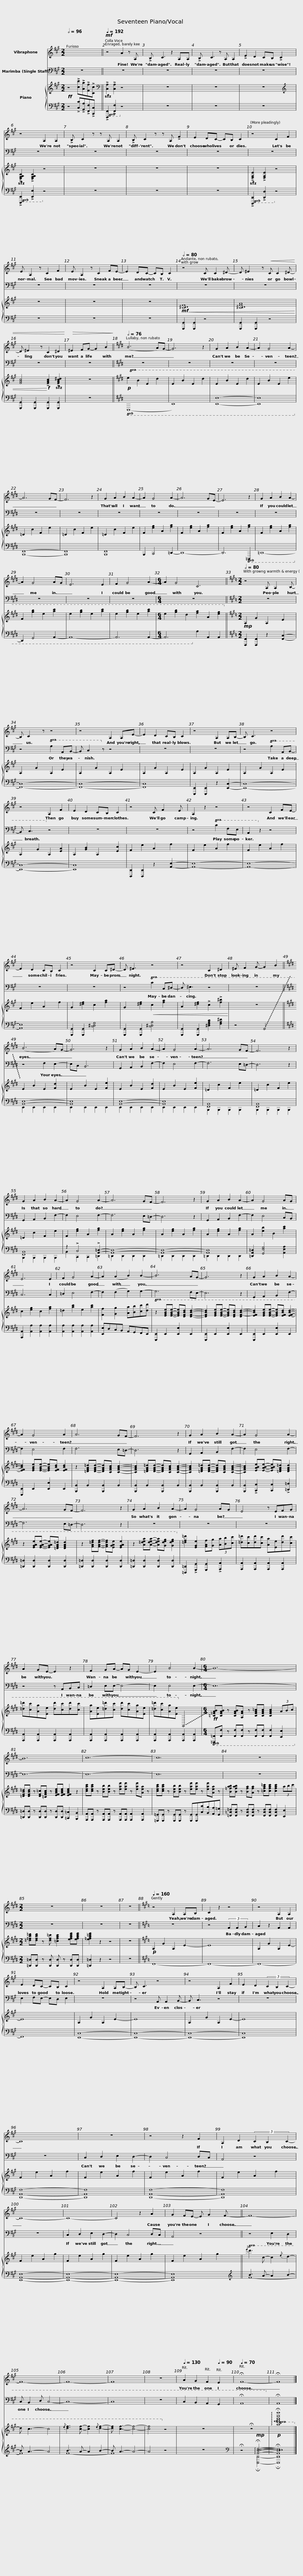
X:1
%%score 1 2 { 3 | ( 4 5 ) }
L:1/8
Q:1/2=96
M:2/2
I:linebreak $
K:A
V:1 treble
V:2 bass
V:3 treble
V:4 bass
V:5 bass
V:1
 x8 ||[Q:1/4=192]!mf! z4 A2 z A, | !>!B, C3 z2 A,A, | !>!B, C3 z A, A,2 | !>!E2 D2 CB, !>!C2 |$ %5
 z4 A,2 A,2 | !>!B, C2 z z A, A,2 | !>!B, C2 z z A, !>!F2 | E2 DC- CB, C2 |$ z4 C2 F2 | %10
 E A,2 z C2 F2 | E A,2 z C2 FE- | E2 DC- CB, C2 |$[Q:1/2=80] z4 C C2 ^D- | D ^E2 z!<(! C C2 ^D- | %15
 D ^E2 z C2 ^D2!<)! |!>(! ^E2 FG- G2 B2!>)! ||$[K:E][Q:1/2=76] (B6 A)G- | G6 z2 | G2 A2 B2 A2- | %20
 A2 G4 A2- |$ A6 GF- | F6 z2 | G2 A2 B2 A2- | A2 G4 A2- |$ %25
 A6 GE- | E6 z2 | G2 A2 B2 A2- | A2 G4 AG |$ E6 E2 | %30
 F2 G4 A2- |[M:6/4] A2 G4 C6 ||$[K:A][M:2/2][Q:1/2=80] z4 A, A,2 B,- | B, C2 z z4 | z4 A,2 A,E- | %35
 E2 D2 CB, C2 |$ z4 A,2 A,B,- | B, C3 z4 | z4 A,2 F2 | E2 D2 CB, C2 |$ %40
 z4 C F2 E | A,2 z2 z4 | z4 C2 FE- | E2 D2 CB, C2 |$ z4 C2 C^D- | %45
 D ^E3 z4 | z4 C2 ^D2 | ^E F2 G- G2 B2 ||$[K:E] (B6 A)G- | G6 z2 | %50
 G2 A2 B2 A2- | A2 G4 A2- |$ A6 GF- | F6 z2 | G2 A2 B2 A2- | %55
 A2 G4 A2- |$ A6 GF- | F6 z2 | G2 A2 B2 A2- | A2 G4 AG |$ %60
 E6 E2 | F2 G4 A2- | A2 (A2 B2) B2- |$ B6 AG- | G6 z2 | %65
 G2 A2 B2 A2- | A2 G4 A2 |$ A6 GF- | F6 z2 | G2 A2 B2 A2- | %70
 A2 G4 A2- |$ A6 GF- | F6 z2 | G2 A2 B2 A2- | A2 G4 AG |$ %75
 E4 z EFG | A2 GE- E2 z2 | F2 GA- AG E2- | E2 B4 B2- |$[M:6/4] B12- | %80
 B12 |$ c12- | c12 |$ z12 |[M:2/2] z8 | %85
 z8 | z8 ||$[K:A][Q:1/4=160] z4 A,2 A,B, | C2 z2 z4 | z4 A,2 A,2 | %90
 E2 DC- CB, C2 |$ z4 A,2 A,B,- | B, C3 z4 | z4 A,2 F2 | E2 D2 (3C2 B,2 C2- |$ %95
 C8 | z8 | z4 z2 F2 | A,2 D2 (3C2 B,2 C2- |$ C8- | %100
 C8- | C4 z2 A2 | G2 FE- E G2 F- ||$ F8- | F8- | %105
 F8- | F8 |$ z8 |[Q:1/4=130] A2 G2[Q:1/4=110] F2[Q:1/4=90] E2 |[Q:1/4=70] !fermata!F8- | %110
 !fermata!F8 |] %111
V:2
 z8 || z8 | z8 | z8 | z8 |$ %5
 z8 | z8 | z8 | z8 |$ z8 | %10
 z8 | z8 | z8 |$ z8 | z8 | %15
 z8 | z8 ||$[K:E] z8 | z8 | z8 | %20
 z8 |$ z8 | z8 | z8 | z8 |$ %25
 z8 | z8 | z8 | z8 |$ z8 | %30
 z8 |[M:6/4] z12 ||$[K:A][M:2/2] z8 | z4!8va(! A,2 A,B,- | B, C2!8va)! z z4 | %35
 z8 |$ z8 | z4!8va(! A,2 A,B,- | B, C3!8va)! z4 | z8 |$ %40
 z8 | z4!8va(! C2 FE | A,2!8va)! z2 z4 | z8 |$ z8 | %45
 z4!8va(! C2 C^D- | D ^E3 z4 | z8 ||$[K:E] z4 F2 E2- | EC B,6 | %50
 G,2 A,2 B,2 F2- | F2 E4 F2- |$ F6 E=D- | D6 z2 | G,2 A,2 B,2 F2- | %55
 F2 E4 F2- |$ F6 E=D- | D6 z2 | G,2 A,2 B,2 F2- | F2 E4 CB, |$ %60
 C6 C2 | =D2 E4 F2- | F2 (F2 G2) G2- |$ G6 FE- | E6 z2 | %65
 G,2 A,2 B,2 F2- | F2 E4 F2 |$ F6 E=D- | D6 z2 | G,2 A,2 B,2 F2- | %70
 F2 E4 F2- |$ F6 E=D- | D6 z2 | z8 | z8 |$ %75
 z8 | z4 z A,B,C | =D2 EE- E4- | E2 E4 E2- |$[M:6/4] E12- | %80
 E12- |$ E12- | E12 |$ z12 |[M:2/2] z8 | %85
 z8 | z8 ||$[K:A] z8 | z4 (3A,2 A,2 B,2 | C2 z2 A,2 A,2 | %90
 E2 FE- ED E2 |$ z8 | z4 A, A,2 B,- | B, C3 z4 | z8 |$ %95
 z8 | C2 D2 E2 D2- | D2 C4 DC | A,4 z4 |$ z8 | %100
 C2 D2 E2 D2- | D2 C4 DC | A,4 z4 ||$ z4 E2 D2 | C B,2 D C4- | %105
 C8- | C8 |$ z8 | C2 B,2 A,2 G,2 | !fermata!A,8-!8va)! | %110
 !fermata!A,,8 |] %111
V:3
!ff! z4 !>![cc']!>![Aa]!>![Ff]!>![Cc] ||[K:bass]!sfz! !>![C,A,]2 !>![C,A,]2 z4 | z8 | z8 | z8 |$ %5
[K:treble]!sfz! !>![E,G,A,C]2 !>![E,G,A,C]2 z4 | z8 | z8 | z8 |$!sfz! !>![F,A,E]2 !>![F,A,E]2 z4 | %10
 z8 | z8 | z8 |$!mf!!<(! [C^DF]8 | [C^DFA]8 | %15
 [FAc]4!<)!!f! !>![FAc]2!sfz! !>![FAc^d]2 | z8 ||$[K:E]!p!!8va(! e2 b2 e2 d'2 | e2 b2 e2 d'2 | e2 b2 e2 d'2 | %20
 e2 b2 e2 e'2 |$ =d2 c'2 f2 e'2 | =d2 c'2 f2 e'2 | =d2 c'2 f2 e'2 | f2 [e'g']2 a2 [f'a']2 |$ %25
 f2 [e'g']2 a2 [f'a']2 | f2 [e'g']2 a2 [f'a']2 | f2 [e'g']2 a2 [f'a']2 | f2 [g'b']2 e'2 [a'c'']2 |$ e'2 [g'b']2 e'2 [a'c'']2 | %30
 e'2 [g'b']2 e'2 [a'c'']2 |[M:6/4] e'2 [g'b']2 d'2 [f'a']2 a2 [e'g']2!8va)! ||$[K:A][M:2/2]!mp! A,2 G2 A,2 E2 | A,2 G2 A,2 E2 | A,2 G2 A,2 E2 | %35
 A,2 G2 A,2 E2 |$ A,2 G2 A,2 E2 | A,2 G2 A,2 E2 | A,2 G2 A,2 [EA]2 | A,2 [GB]2 A,2 [Ec]2 |$ %40
 F2 e2 A2 f2 | F2 e2 A2 f2 | F2 e2 A2 f2 | F2 e2 A2 f2 |$ G2 [^df]2 c2 [fa]2 | %45
 G2 [^df]2!<(! c2 [fa]2 | A2 [^df]2 !>!c2 !>![f^b]2!<)! | z8 ||$[K:E] !~)!E2 B2 E2 [Fd]2 | E2 B2 E2 [Fe]2 | %50
 E2 B2 E2 [Fd]2 | E2 B2 E2 [Fe]2 |$ =D2 c2 F2 e2 | =D2 c2 F2 e2 | =D2 c2 F2 e2 | %55
 F2 [eg]2 A2 [fa]2 |$ A2 [eg]2 A2 [fa]2 | A2 [eg]2 A2 [fa]2 | A2 [eg]2 A2 [fa]2 | A2 [eb]2 B2 [ac']2 |$ %60
 c2 [eg]2 c2 [fa]2 | =d2 [ac']2 e2 [ac']2 | [Ff]2 [Gg]2 [Aa][Bb][cc'][dd'] |$!8va(! z2 [egbe'][egbe']- [egbe'][dfbd'] [dfbd']2- | [dfbd']2 [egbe'][egbe']- [egbe'][dfbd'] [df-b-d'-]2 | %65
 [efbd']2 [egbe'][egbe']- [egbe'][efbd'] [efbd']2- | [efbd']2 [egbe'][egbe']- [egbe'][efbd'] [efbd']2 |$ z2 [=dfa=d'][dfad']- [dfad'][cfac'] [cfac']2- | [cfac']2 [=dfa=d'][dfad']- [dfad'][cfac'] [cfac']2- | [cfac']2 [=dfa=d'][dfad']- [dfad'][cfac'] [cfac']2- | %70
 [cfac']2 [eabe'][eabe']- [eabe'][=dfa=d'] [dfad']2 |$ z2 [egae'][egae']- [egae'][=dfa=d'] [dfad']2 | z2 [fa=d'f'][fad'f']- [fad'f'][egae'] [egae']2 | z2 [a=d'e'a'][ad'e'a']- [ad'e'a'][gd'e'g'] [gd'e'g']2!8va)! |!8va(! [=df=d']2 [ege']2 [faf'][gg'] (3[aa'][bb'][c'c''] |$ %75
 [=d'=d''][c'c''][d'd''][c'c''] [aa'][ee'][d'd''][c'c''] | [=d'=d''][c'c''][aa'][ee'] [d'd''][c'c''][d'd''][c'c''] | [aa'][ee'][=d'=d''][c'c''] [d'd''][c'c''][aa'][ee'] | [=d'=d''][c'c''][aa'][ee']!8va)! !~(!E,4 |$[M:6/4]!ff! !~)![=C=FAB][CFAB] z [CFAB][A,FA] z [CFA=c][CFAc] [CFAc]2 (3ABc | %80
 [=DFB=d][DFBd] z [DF=c][=CFAc] z [EFAce][EFAce] [EFAce]2 z2 |$ [ceac'][ceac'] z [Beb][Beb] z [eae'][eae'] z [eae'][Aea] z | [ceac'][ceac'] z [Beb][Beb] z [eae'][eae'] z [eae'][Aea] z |$ [B=fab][Bfab] z [Bfa][Afa] z [=cfa=c'][cfac'] [cfac']2 (3abc' |[M:2/2] [=d=fb=d'][dfbd'] z [df=c'] [=cfac']2 [efac'e'][efac'e'] | %85
 [e=fa=c'e']2 z2 z4 | z8 ||$[K:A]!p! A,2 G2 A,2 E2- | E8 | A,2 G2 A,2 E2- | %90
 E8 |$ A,2 G2 A,2 E2- | E8 | A,2 G2 A,2 E2- | E8 |$ %95
 F2 e2 A2 f2 | F2 e2 A2 f2 | F2 e2 A2 f2 | F2 e2 A2 f2 |$ F2 e2 A2 g2 | %100
 F2 e2 A2 g2 | F2 e2 A2 g2 | F2 e2 A2 g2 ||$!8va(!{/e'} d'3 c'- c'2{/e'} d'2- | d' c'3- c'4 | %105
{/e'} [d'f']3 [c'f']- [c'f']2{/e'} [d'f']2- | [d'f'] [c'f']3- [c'f']4- |$ [c'f']4!8va)! z4 | z8 | !fermata!z8 | %110
!p!!8va(! !arpeggio!!fermata![ad'e'f'a'd''a'']8!8va)! |] %111
V:4
 z4 !>![C,C]!>![A,,A,]!>![F,,F,]!>![C,,C,] ||!8vb(! !>![F,,,F,,]2 !>![F,,,F,,]2!8vb)! z4 | z8 | z8 | z8 |$ %5
!8vb(! !>![E,,,E,,]2 !>![E,,,E,,]2!8vb)! z4 | z8 | z8 | z8 |$!8vb(! !>![D,,,D,,]2 !>![D,,,D,,]2!8vb)! z4 | %10
 z8 | z8 | z8 |$ [G,,,G,,]2 [G,,,G,,]2 z4 | [G,,,G,,]2 [G,,,G,,]2 z4 | %15
 [G,,,G,,]2 [G,,,G,,]2 [G,,,G,,]2 [G,,,G,,]2 | z8 ||$[K:E]!8vb(! E,,,8- | E,,,8 | [E,,,E,,]8- | %20
 [E,,,E,,]8!8vb)! |$ [B,,,F,,]8- | [B,,,F,,]8 | [B,,,F,,]8 | B,,,2 C,,4 =D,,2- |$ %25
 D,,8- | D,,6!8vb(! =D,,,2 | =D,,,8- | D,,,2 G,,,4 A,,,2- |$ A,,,8- | %30
 A,,,6 A,,,2- |[M:6/4] A,,,6!8vb)! A,,2 A,,2 A,,2 ||$[K:A][M:2/2] [F,,,F,,]2 [F,,,F,,]2 z2 [F,,C,]2- | [F,,C,]8- | [F,,C,]8- | %35
 [F,,C,]8 |$ [E,,,E,,]2 [E,,,E,,]2 z2 [E,,C,]2- | [E,,C,]8- | [E,,C,]8- | [E,,C,]8 |$ %40
 [D,,,D,,]2 [D,,,D,,]2 z2 [A,,E,]2- | [A,,E,]8- | [A,,E,]8- | [A,,E,]8 |$ [G,,,G,,]2 [G,,,G,,]2 [C,^D,G,]4 | %45
 [G,,,G,,]2 [G,,,G,,]2 [C,^D,A,]4 | [G,,,G,,]2 [G,,,G,,]2 [^D,F,A,C]2 [F,A,^D]2 | z4 !~(!G,,4 ||$[K:E] [B,,E,]8- | [B,,E,]8 | %50
 [B,,E,]8- | [B,,E,]8 |$ [F,,B,,]8 | [F,,B,,]8 | [F,,B,,]8 | %55
 z2 !>!C,4 !>![A,,=D,]2- |$ [A,,D,]8- | [A,,D,]8- | [A,,D,]8 | [=D,,A,,=D,]2 [G,,E,G,]4 [A,,E,A,]2 |$ %60
 [A,,,A,,]2 [A,,A,]2 [A,,A,]2 [A,,A,]2 | [A,,A,]2 [A,,A,]2 [A,,A,]2 [A,,A,]2 | [E,,E,]D,C,B,, A,,G,,F,,E,, |$ [E,,,E,,]2 E,,2 [E,,E,]2 E,,2 | [E,,,E,,]2 E,,2 [E,,E,]2 E,,2 | %65
 [E,,,E,,]2 E,,2 [E,,E,]2 E,,2 | [E,,,E,,]2 E,,2 [E,,E,]2 E,,2 |$ [B,,,B,,]2 B,,2 [B,,,B,,]2 B,,2 | [B,,,B,,]2 B,,2 [B,,,B,,]2 B,,2 | [B,,,B,,]2 B,,2 [B,,,B,,]2 B,,2 | %70
 [B,,,B,,]2 !>![C,,C,]2 [C,,C,]2 !>![=D,,=D,]2 |$ [=D,,=D,]2 [D,,D,]2 [D,,D,]2 [D,,D,]2 | [=D,,=D,]2 [D,,D,]2 [D,,D,]2 [D,,D,]2 | [=D,,=D,]2 [D,,D,]2 [D,,D,]2 [D,,D,]2 | [=D,,,=D,,]2 !>![G,,,G,,]2 [G,,,G,,]2 !>![A,,,A,,]2 |$ %75
 [A,,,A,,]2 [A,,,A,,]2 [A,,,A,,]2 [A,,,A,,]2 | [A,,,A,,]2 [A,,,A,,]2 [A,,,A,,]2 [A,,,A,,]2 | [A,,,A,,]2 [A,,,A,,]2 [A,,,A,,]2 [A,,,A,,]2 | [A,,,A,,]2 [A,,,A,,]2 [A,,,A,,]2 [A,,,A,,]2 |$[M:6/4]!8vb(! [=F,,,=F,,][F,,,F,,] z [F,,,F,,][F,,,F,,] z [F,,,F,,][F,,,F,,] [F,,,F,,]2 [E,,,E,,]2!8vb)! | %80
 [=D,,=D,][D,,D,] z [D,,D,][D,,D,] z [D,,D,][D,,D,] [=C,,=C,]2 [B,,,B,,]2 |$ [A,,,A,,][A,,,A,,] z [A,,,A,,][A,,,A,,] z [A,,,A,,][A,,,A,,] [A,,,A,,]2 [A,,,A,,]2 | [=G,,,=G,,][G,,,G,,] z [G,,,G,,][G,,,G,,] z [G,,,G,,][G,,,G,,][C,C][B,,B,][A,,A,][G,,=G,] |$ [=F,,=C,=F,][F,,C,F,] z [F,,C,F,][F,,C,F,] z [F,,C,F,][F,,C,F,] [F,,C,F,]2 [E,,E,]2 |[M:2/2] [=D,,=D,][D,,D,] z [D,,D,] [D,,D,] z [D,,D,][D,,D,] | %85
 [=D,,=D,]2 z2 z4 | z8 ||$[K:A] F,,8- | F,,8- | F,,8- | %90
 F,,8 |$ [E,,C,]8- | [E,,C,]8- | [E,,C,]8- | [E,,C,]8 |$ %95
 [D,,A,,F,]8- | [D,,A,,F,]8 | [D,,A,,F,]8- | [D,,A,,F,]8 |$ [E,,A,,E,]8- | %100
 [E,,A,,E,]8- | [E,,A,,E,]8- | [E,,A,,E,]8 ||$[K:treble] B3 A- A2 B2- | B A3- A4 | %105
 B3 A- A2 B2- | B A3- A4- |$ A4 z4 | z8 |[K:bass] !fermata!z4!mp! !arpeggio!!fermata![A,,D,E,F,]4- | %110
 !fermata![A,,D,E,F,]8 |] %111
V:5
 x8 ||!8vb(! x4!8vb)! x4 | x8 | x8 | x8 |$ %5
!8vb(! x4!8vb)! x4 | x8 | x8 | x8 |$!8vb(! x4!8vb)! x4 | %10
 x8 | x8 | x8 |$ x8 | x8 | %15
 x8 | x8 ||$[K:E]!8vb(! x8 | x8 | x8 | %20
 x8!8vb)! |$ x8 | x8 | x8 | x8 |$ %25
 x8 | x6!8vb(! x2 | x8 | x8 |$ x8 | %30
 x8 |[M:6/4] x6!8vb)! x6 ||$[K:A][M:2/2] x8 | x8 | x8 | %35
 x8 |$ x8 | x8 | x8 | x8 |$ %40
 x8 | x8 | x8 | x8 |$ x8 | %45
 x8 | x8 | x8 ||$[K:E] E,,2 E,,2 E,,2 E,,2 | E,,2 E,,2 E,,2 E,,2 | %50
 E,,2 E,,2 E,,2 E,,2 | E,,2 E,,2 E,,2 E,,2 |$ B,,,2 B,,,2 B,,,2 B,,,2 | B,,,2 B,,,2 B,,,2 B,,,2 | B,,,2 B,,,2 B,,,2 B,,,2 | %55
 B,,2 C,,2 C,,2 =D,,2 |$ =D,,2 D,,2 D,,2 D,,2 | =D,,2 D,,2 D,,2 D,,2 | =D,,2 D,,2 D,,2 D,,2 | x8 |$ %60
 x8 | x8 | x8 |$ x8 | x8 | %65
 x8 | x8 |$ x8 | x8 | x8 | %70
 x8 |$ x8 | x8 | x8 | x8 |$ %75
 x8 | x8 | x8 | x8 |$[M:6/4]!8vb(! x12!8vb)! | %80
 x12 |$ x12 | x12 |$ x12 |[M:2/2] x8 | %85
 x8 | x8 ||$[K:A] x8 | x8 | x8 | %90
 x8 |$ x8 | x8 | x8 | x8 |$ %95
 x8 | x8 | x8 | x8 |$ x8 | %100
 x8 | x8 | x8 ||$[K:treble] F8- | F8 | %105
 F8- | F8 |$ x8 | x8 |[K:bass] x4 !fermata![D,,,D,,]4- | %110
 !fermata![D,,,D,,]8 |] %111
